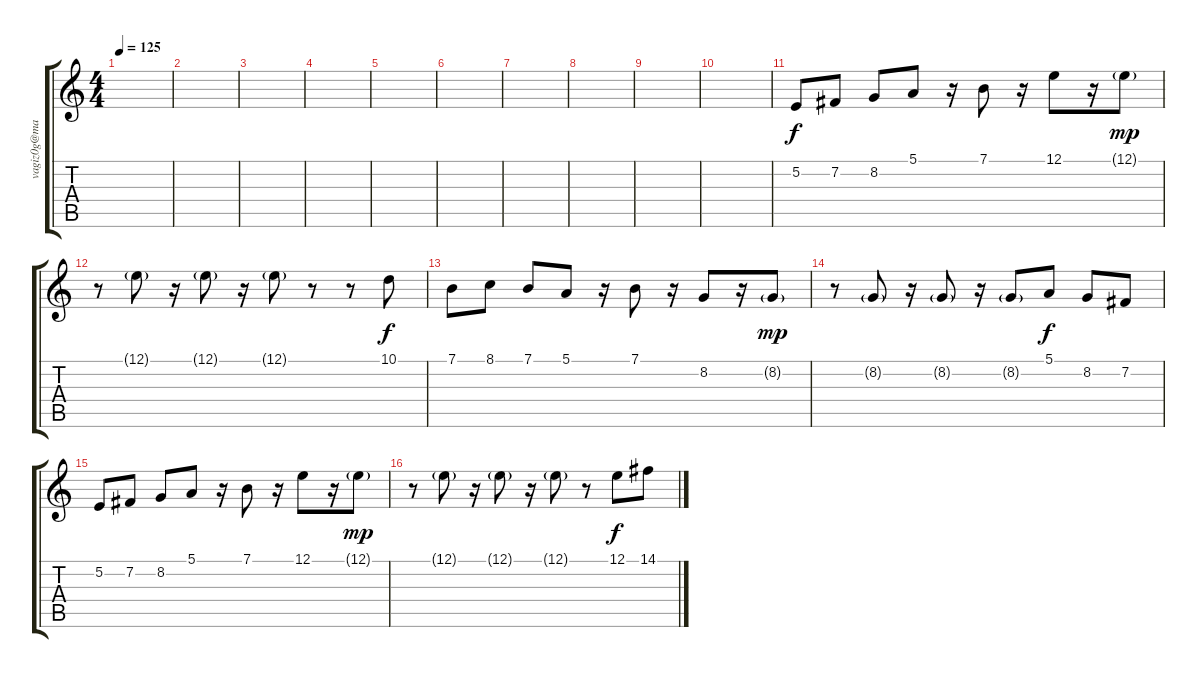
\track ("" "vagiz0g@ma") {instrument orchestralharp}
\staff {score tabs}
\tuning (E4 B3 G3 D3 A2 E2) {hide}
\ts (4 4)
\tempo 125
\clef g2
\ks c
|
|
|
|
|
|
|
|
|
|
5.2.8 7.2.8 8.2.8 5.1.8 r.16 7.1.8 r.16 12.1.8 r.16 12.1{g}.8{dy mp} |
r.8 12.1{g}.8 r.16 12.1{g}.8 r.16 12.1{g}.8 r.8 r.8 10.1.8{dy f} |
7.1.8 8.1.8 7.1.8 5.1.8 r.16 7.1.8 r.16 8.2.8 r.16 8.2{g}.8{dy mp} |
r.8 8.2{g}.8 r.16 8.2{g}.8 r.16 8.2{g}.8 5.1.8{dy f} 8.2.8 7.2.8 |
5.2.8 7.2.8 8.2.8 5.1.8 r.16 7.1.8 r.16 12.1.8 r.16 12.1{g}.8{dy mp} |
r.8 12.1{g}.8 r.16 12.1{g}.8 r.16 12.1{g}.8 r.8 12.1.8{dy f} 14.1.8
